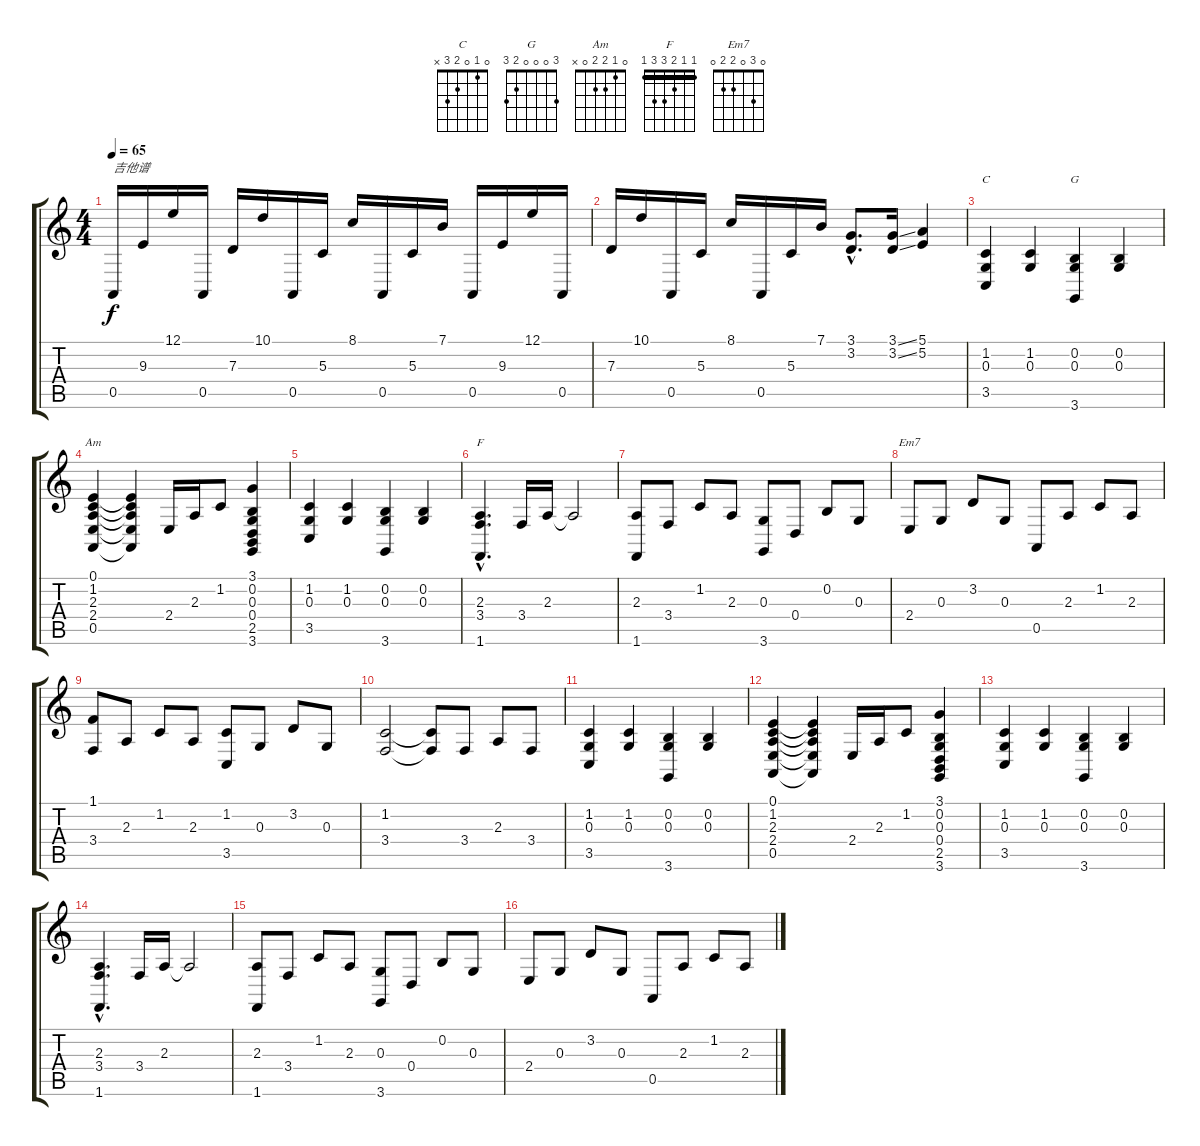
\track "" {instrument electricgrandpiano}
\staff {score tabs}
\tuning (E4 B3 G3 D3 A2 E2) {hide}
\chord ("C" 0 1 0 2 3 x)
\chord ("G" 3 0 0 0 2 3)
\chord ("Am" 0 1 2 2 0 x)
\chord ("F" 1 1 2 3 3 1) {barre 1}
\chord ("Em7" 0 3 0 2 2 0)
\ts (4 4)
\tempo 65
\clef g2
\ks c
0.5.16{txt "吉他谱" dy f instrument electricgrandpiano} 9.3.16 12.1.16 0.5.16 7.3.16 10.1.16 0.5.16 5.3.16 8.1.16 0.5.16 5.3.16 7.1.16 0.5.16 9.3.16 12.1.16 0.5.16 |
7.3.16 10.1.16 0.5.16 5.3.16 8.1.16 0.5.16 5.3.16 7.1.16 (3.1{hac} 3.2{hac}).8{d} (3.1{ss} 3.2{ss}).16 (5.1 5.2).4 |
(1.2 0.3 3.5).4{ch "C"} (1.2 0.3).4 (0.2 0.3 3.6).4{ch "G"} (0.2 0.3).4 |
(0.1 1.2 2.3 2.4 0.5).4{ch "Am"} (0.1{t} 1.2{t} 2.3{t} 2.4{t} 0.5{t}).4 2.4.16 2.3.16 1.2.8 (3.1 0.2 0.3 0.4 2.5 3.6).4 |
(1.2 0.3 3.5).4 (1.2 0.3).4 (0.2 0.3 3.6).4 (0.2 0.3).4 |
(2.3{hac} 3.4{hac} 1.6{hac}).4{d ch "F"} 3.4.16 2.3.16 2.3{t}.2 |
(2.3 1.6).8 3.4.8 1.2.8 2.3.8 (0.3 3.6).8 0.4.8 0.2.8 0.3.8 |
2.4.8{ch "Em7"} 0.3.8 3.2.8 0.3.8 0.5.8 2.3.8 1.2.8 2.3.8 |
(1.1 3.4).8 2.3.8 1.2.8 2.3.8 (1.2 3.5).8 0.3.8 3.2.8 0.3.8 |
(1.2 3.4).2 (1.2{t} 3.4{t}).8 3.4.8 2.3.8 3.4.8 |
(1.2 0.3 3.5).4 (1.2 0.3).4 (0.2 0.3 3.6).4 (0.2 0.3).4 |
(0.1 1.2 2.3 2.4 0.5).4 (0.1{t} 1.2{t} 2.3{t} 2.4{t} 0.5{t}).4 2.4.16 2.3.16 1.2.8 (3.1 0.2 0.3 0.4 2.5 3.6).4 |
(1.2 0.3 3.5).4 (1.2 0.3).4 (0.2 0.3 3.6).4 (0.2 0.3).4 |
(2.3{hac} 3.4{hac} 1.6{hac}).4{d} 3.4.16 2.3.16 2.3{t}.2 |
(2.3 1.6).8 3.4.8 1.2.8 2.3.8 (0.3 3.6).8 0.4.8 0.2.8 0.3.8 |
2.4.8 0.3.8 3.2.8 0.3.8 0.5.8 2.3.8 1.2.8 2.3.8
